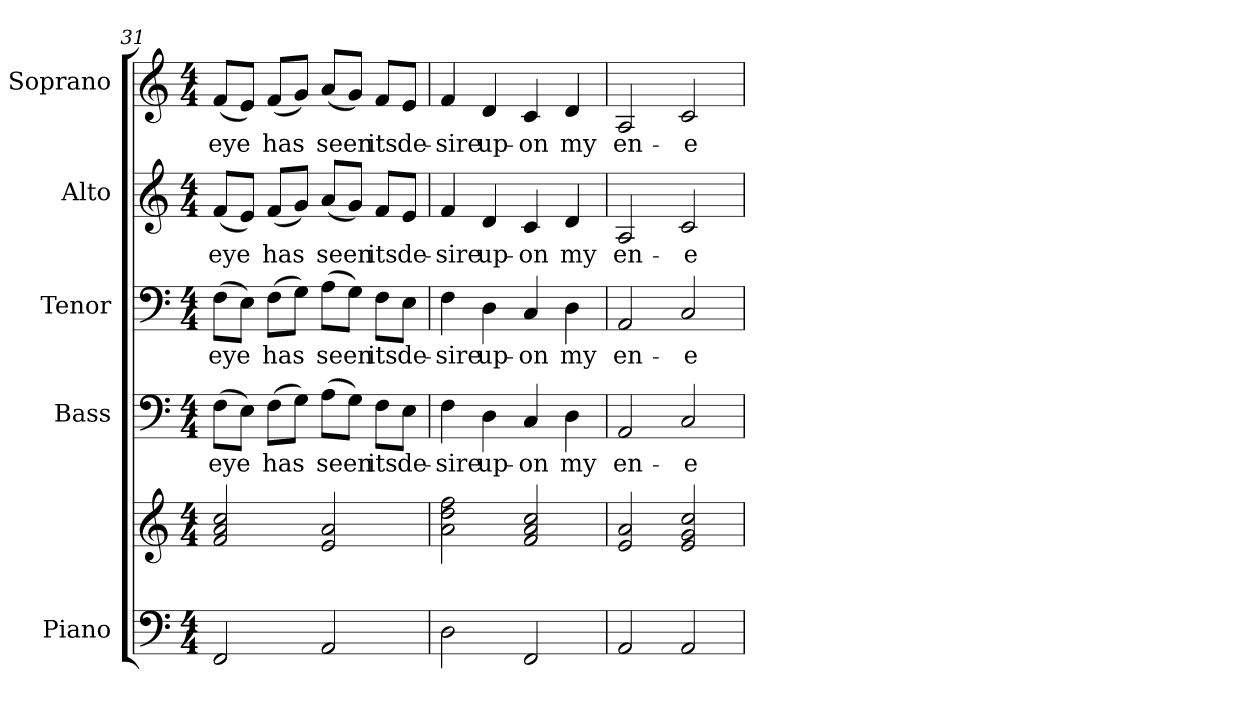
**kern	**kern	**kern	**text	**kern	**text	**kern	**text	**kern	**text
*part5	*part5	*part4	*part4	*part3	*part3	*part2	*part2	*part1	*part1
*staff6	*staff5	*staff4	*staff4	*staff3	*staff3	*staff2	*staff2	*staff1	*staff1
*I"Piano	*	*I"Bass	*	*I"Tenor	*	*I"Alto	*	*I"Soprano	*
*I'Pno.	*	*I'B.	*	*I'T.	*	*I'A.	*	*I'S.	*
!!LO:PB:g=z
*clefF4	*clefG2	*clefF4	*	*clefF4	*	*clefG2	*	*clefG2	*
*k[]	*k[]	*k[]	*	*k[]	*	*k[]	*	*k[]	*
*C:	*C:	*C:	*	*C:	*	*C:	*	*C:	*
*M4/4	*M4/4	*M4/4	*	*M4/4	*	*M4/4	*	*M4/4	*
=31	=31	=31	=31	=31	=31	=31	=31	=31	=31
!	!	!	!LO:LY:b:color=#000000	!	!	!	!	!	!
!	!	!	!	!	!LO:LY:b:color=#000000	!	!	!	!
!	!	!	!	!	!	!	!LO:LY:b:color=#000000	!	!
!	!	!	!	!	!	!	!	!	!LO:LY:b:color=#000000
2FFi/	2fi/ 2ai 2cci	(8Fi\L	eye	(8Fi\L	eye	(8fi/L	eye	(8fi/L	eye
.	.	8Ei\J)	.	8Ei\J)	.	8ei/J)	.	8ei/J)	.
!	!	!	!LO:LY:b:color=#000000	!	!	!	!	!	!
!	!	!	!	!	!LO:LY:b:color=#000000	!	!	!	!
!	!	!	!	!	!	!	!LO:LY:b:color=#000000	!	!
!	!	!	!	!	!	!	!	!	!LO:LY:b:color=#000000
.	.	(8Fi\L	has	(8Fi\L	has	(8fi/L	has	(8fi/L	has
.	.	8Gi\J)	.	8Gi\J)	.	8gi/J)	.	8gi/J)	.
!	!	!	!LO:LY:b:color=#000000	!	!	!	!	!	!
!	!	!	!	!	!LO:LY:b:color=#000000	!	!	!	!
!	!	!	!	!	!	!	!LO:LY:b:color=#000000	!	!
!	!	!	!	!	!	!	!	!	!LO:LY:b:color=#000000
2AAi/	2ei/ 2ai	(8Ai\L	seen	(8Ai\L	seen	(8ai/L	seen	(8ai/L	seen
.	.	8Gi\J)	.	8Gi\J)	.	8gi/J)	.	8gi/J)	.
!	!	!	!LO:LY:b:color=#000000	!	!	!	!	!	!
!	!	!	!	!	!LO:LY:b:color=#000000	!	!	!	!
!	!	!	!	!	!	!	!LO:LY:b:color=#000000	!	!
!	!	!	!	!	!	!	!	!	!LO:LY:b:color=#000000
.	.	8Fi\L	its	8Fi\L	its	8fi/L	its	8fi/L	its
!	!	!	!LO:LY:b:color=#000000	!	!	!	!	!	!
!	!	!	!	!	!LO:LY:b:color=#000000	!	!	!	!
!	!	!	!	!	!	!	!LO:LY:b:color=#000000	!	!
!	!	!	!	!	!	!	!	!	!LO:LY:b:color=#000000
.	.	8Ei\J	de-	8Ei\J	de-	8ei/J	de-	8ei/J	de-
=32	=32	=32	=32	=32	=32	=32	=32	=32	=32
!	!	!	!LO:LY:b:color=#000000	!	!	!	!	!	!
!	!	!	!	!	!LO:LY:b:color=#000000	!	!	!	!
!	!	!	!	!	!	!	!LO:LY:b:color=#000000	!	!
!	!	!	!	!	!	!	!	!	!LO:LY:b:color=#000000
2Di\	2ai\ 2ddi 2ffi	4Fi\	-sire	4Fi\	-sire	4fi/	-sire	4fi/	-sire
!	!	!	!LO:LY:b:color=#000000	!	!	!	!	!	!
!	!	!	!	!	!LO:LY:b:color=#000000	!	!	!	!
!	!	!	!	!	!	!	!LO:LY:b:color=#000000	!	!
!	!	!	!	!	!	!	!	!	!LO:LY:b:color=#000000
.	.	4Di\	up-	4Di\	up-	4di/	up-	4di/	up-
!	!	!	!LO:LY:b:color=#000000	!	!	!	!	!	!
!	!	!	!	!	!LO:LY:b:color=#000000	!	!	!	!
!	!	!	!	!	!	!	!LO:LY:b:color=#000000	!	!
!	!	!	!	!	!	!	!	!	!LO:LY:b:color=#000000
2FFi/	2fi/ 2ai 2cci	4Ci/	-on	4Ci/	-on	4ci/	-on	4ci/	-on
!	!	!	!LO:LY:b:color=#000000	!	!	!	!	!	!
!	!	!	!	!	!LO:LY:b:color=#000000	!	!	!	!
!	!	!	!	!	!	!	!LO:LY:b:color=#000000	!	!
!	!	!	!	!	!	!	!	!	!LO:LY:b:color=#000000
.	.	4Di\	my	4Di\	my	4di/	my	4di/	my
=33	=33	=33	=33	=33	=33	=33	=33	=33	=33
!	!	!	!LO:LY:b:color=#000000	!	!	!	!	!	!
!	!	!	!	!	!LO:LY:b:color=#000000	!	!	!	!
!	!	!	!	!	!	!	!LO:LY:b:color=#000000	!	!
!	!	!	!	!	!	!	!	!	!LO:LY:b:color=#000000
2AAi/	2ei/ 2ai	2AAi/	en-	2AAi/	en-	2Ai/	en-	2Ai/	en-
!	!	!	!LO:LY:b:color=#000000	!	!	!	!	!	!
!	!	!	!	!	!LO:LY:b:color=#000000	!	!	!	!
!	!	!	!	!	!	!	!LO:LY:b:color=#000000	!	!
!	!	!	!	!	!	!	!	!	!LO:LY:b:color=#000000
2AAi/	2ei/ 2gi 2cci	2Ci/	-e-	2Ci/	-e-	2ci/	-e-	2ci/	-e-
=	=	=	=	=	=	=	=	=	=
*-	*-	*-	*-	*-	*-	*-	*-	*-	*-
